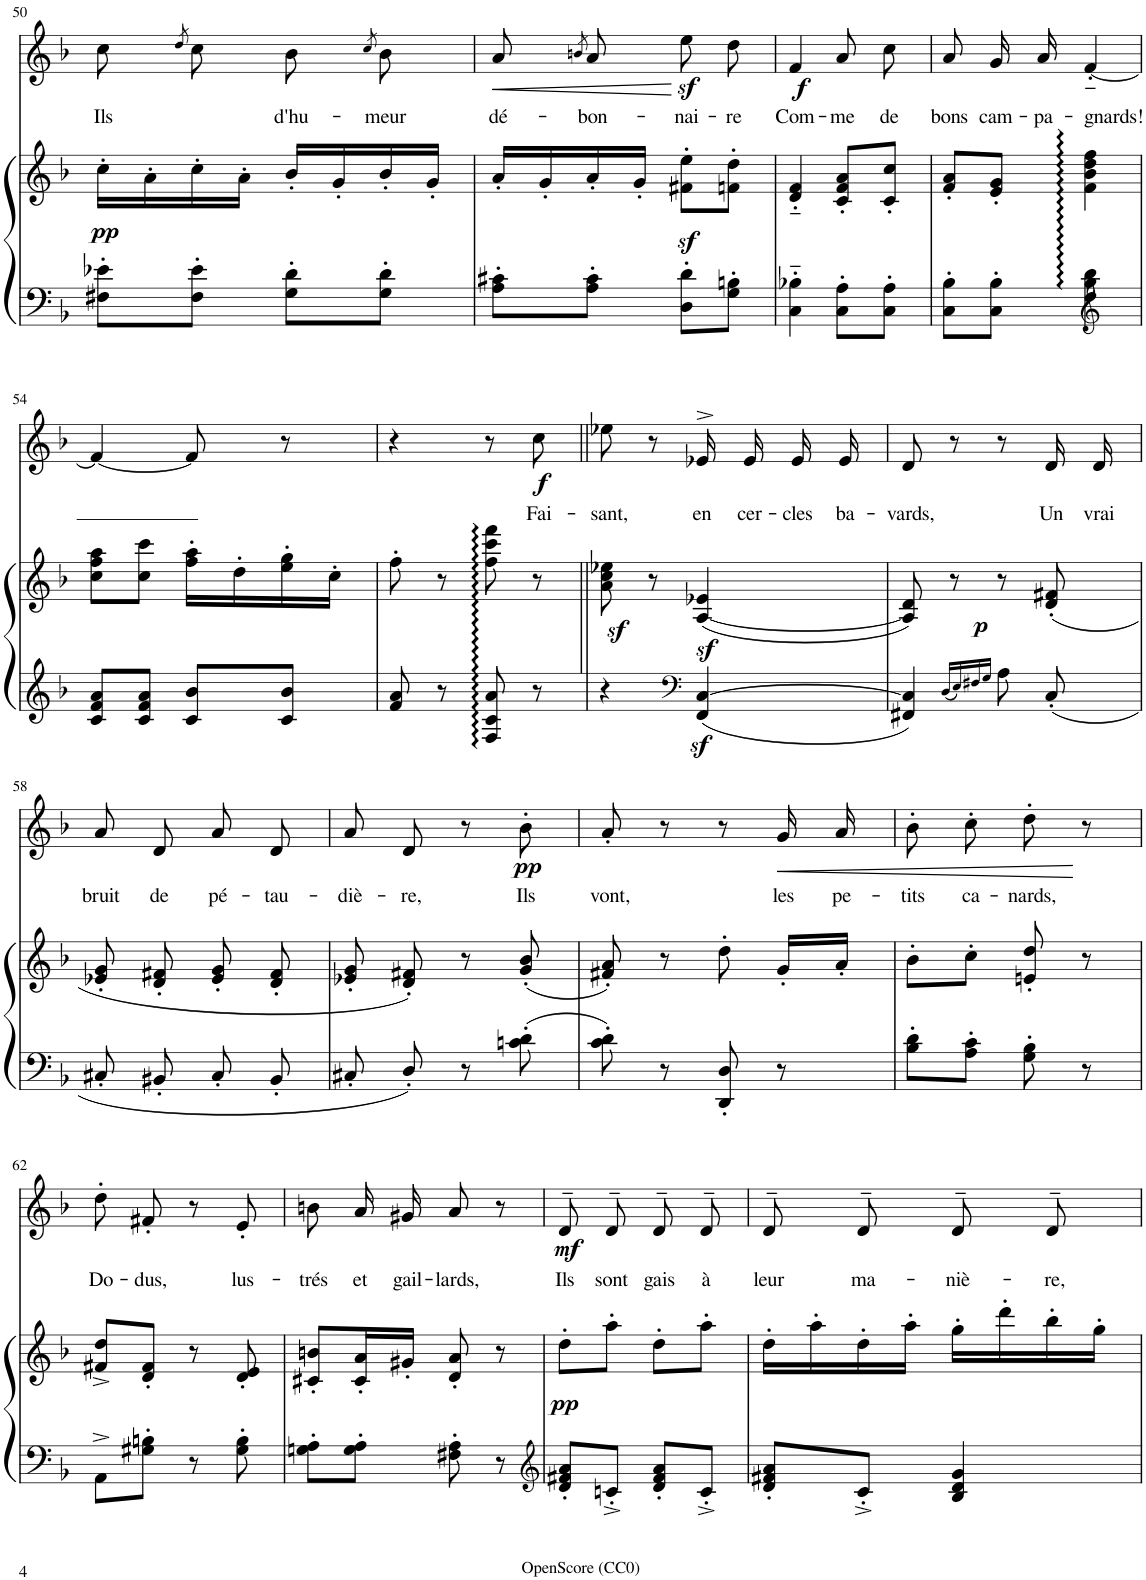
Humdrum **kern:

**kern	**kern	**dynam	**kern	**text	**dynam
*part2	*part2	*part2	*part1	*part1	*part1
*staff3	*staff2	*staff2/3	*staff1	*staff1	*staff1
*I"Piano	*	*	*I"Voice	*	*
*I'Pno	*	*	*	*	*
!!LO:PB:g=z
*clefF4	*clefG2	*	*clefG2	*	*
*k[b-]	*k[b-]	*	*k[b-]	*	*
*M2/4	*M2/4	*	*M2/4	*	*
=50	=50	=50	=50	=50	=50
!	!	!LO:DY:b	!	!LO:LY:b	!
8F#X\' 8e-X\'L	16cc'\LL	pp	8cc\L	Ils	.
.	16a'\	.	.	.	.
.	.	.	8qdd\	.	.
8F#\' 8e-\'J	16cc'\	.	8cc\J	.	.
.	16a'\JJ	.	.	.	.
!	!	!	!	!LO:LY:b	!
8G\' 8d\'L	16b-'/LL	.	8b-\L	d'hu-	.
.	16g'/	.	.	.	.
.	.	.	8qcc\	.	.
!	!	!	!	!LO:LY:b	!
8G\' 8d\'J	16b-'/	.	8b-\J	-meur	.
.	16g'/JJ	.	.	.	.
=51	=51	=51	=51	=51	=51
!	!	!	!	!LO:LY:b	!LO:HP:b
8A\' 8c#X\'L	16a'/LL	.	8a/L	dé-	<
.	16g'/	.	.	.	.
.	.	.	8qbn/	.	.
!	!	!	!	!LO:LY:b	!
8A\' 8c#\'J	16a'/	.	8a/J	-bon-	.
.	16g'/JJ	.	.	.	.
!	!	!	!	!LO:LY:b	!
8D\' 8d\'L	8f#X\z<' 8ee\z<'L	.	8eez<\L	-nai-	[
!	!	!	!	!LO:LY:b	!
8G\' 8Bn\'J	8fn\' 8dd\'J	.	8dd\J	-re	.
=52	=52	=52	=52	=52	=52
!	!	!	!	!LO:LY:b	!LO:DY:b
4C\'~ 4B-X\'~	4d/'~ 4f/'~	.	4f/	Com-	f
!	!	!	!	!LO:LY:b	!
8C\' 8A\'L	8c/' 8f/' 8a/'L	.	8a\L	-me	.
!	!	!	!	!LO:LY:b	!
8C\' 8A\'J	8c/' 8cc/'J	.	8cc\J	de	.
=53	=53	=53	=53	=53	=53
!	!	!	!	!LO:LY:b	!
8C\' 8B-\'L	8f/' 8a/'L	.	8a/L	bons	.
!	!	!	!	!LO:LY:b	!
8C\' 8B-\'J	8e/' 8g/'J	.	16g/L	cam-	.
!	!	!	!	!LO:LY:b	!
.	.	.	16a/JJ	-pa-	.
!	!	!	!	!LO:LY:b	!
4F\ 4B-\ 4d\	4f\ 4b-\ 4dd\ 4ff\	.	[4f'~/	-gnards!	.
!!LO:LB:g=z
=54	=54	=54	=54	=54	=54
*clefG2	*	*	*	*	*
8c/ 8f/ 8a/L	8cc\ 8ff\ 8aa\L	.	4f/_	.	.
8c/ 8f/ 8a/J	8cc\ 8ccc\J	.	.	.	.
8c/ 8b-/L	16ff\' 16aa\'LL	.	8f/]	.	.
.	16dd'\	.	.	.	.
8c/ 8b-/J	16ee\' 16gg\'	.	8r	.	.
.	16cc'\JJ	.	.	.	.
=55	=55	=55	=55	=55	=55
8f/ 8a/	8ff'\	.	4r	.	.
8r	8r	.	.	.	.
8F/ 8c/ 8a/	8ff\ 8ccc\ 8fff\	.	8r	.	.
!	!	!	!	!LO:LY:b	!LO:DY:b
8r	8r	.	8cc\	Fai-	f
=56||	=56||	=56||	=56||	=56||	=56||
!	!	!	!	!LO:LY:b	!
4r	8a\z< 8cc\z< 8ee-X\z<	.	8ee-X\	-sant,	.
.	8r	.	8r	.	.
*clefF4	*	*	*	*	*
!	!	!	!	!LO:LY:b	!
4FF/z< [4C/z<	([4A/z< 4e-X/z<	.	16e-X^>/LL	en	.
!	!	!	!	!LO:LY:b	!
.	.	.	16e-/J	cer-	.
!	!	!	!	!LO:LY:b	!
.	.	.	16e-/L	-cles	.
!	!	!	!	!LO:LY:b	!
.	.	.	16e-/JJ	ba-	.
=57	=57	=57	=57	=57	=57
!	!	!	!	!LO:LY:b	!
4FF#X/ 4C/]	8A/] 8d/)	.	8d/	-vards,	.
!	!	!LO:DY:b	!	!	!
.	8r	p	8r	.	.
16qD/LL	.	.	.	.	.
16qE/	.	.	.	.	.
16qF#X/	.	.	.	.	.
16qG/JJ	.	.	.	.	.
8A\	8r	.	8r	.	.
!	!	!	!	!LO:LY:b	!
8C'/	(8d/' 8f#X/'	.	16d/LL	Un	.
!	!	!	!	!LO:LY:b	!
.	.	.	16d/JJ	vrai	.
!!LO:LB:g=z
=58	=58	=58	=58	=58	=58
!	!	!	!	!LO:LY:b	!
8C#X'/	8e-X/' 8g/'	.	8a/L	bruit	.
!	!	!	!	!LO:LY:b	!
8BB#X'/	8d/' 8f#X/'	.	8d/J	de	.
!	!	!	!	!LO:LY:b	!
8C#'/	8e-/' 8g/'	.	8a/L	pé-	.
!	!	!	!	!LO:LY:b	!
8BB#'/	8d/' 8f#/'	.	8d/J	-tau-	.
=59	=59	=59	=59	=59	=59
!	!	!	!	!LO:LY:b	!
8C#X'/	8e-X/' 8g/'	.	8a/L	-diè-	.
!	!	!	!	!LO:LY:b	!
8D'/	8d/' 8f#X/')	.	8d/J	-re,	.
8r	8r	.	8r	.	.
!	!	!	!	!LO:LY:b	!LO:DY:b
8cn\' 8d\'	(8g/' 8b-/'	.	8b-'\	Ils	pp
=60	=60	=60	=60	=60	=60
!	!	!	!	!LO:LY:b	!
8c\' 8d\'	8f#X/' 8a/')	.	8a'/	vont,	.
8r	8r	.	8r	.	.
8DD/' 8D/'	8dd'\	.	8r	.	.
!	!	!	!	!LO:LY:b	!LO:HP:b
8r	16g'/LL	.	16g/LL	les	<
!	!	!	!	!LO:LY:b	!
.	16a'/JJ	.	16a/JJ	pe-	.
=61	=61	=61	=61	=61	=61
!	!	!	!	!LO:LY:b	!
8B-\' 8d\'L	8b-'\L	.	8b-'\L	-tits	.
!	!	!	!	!LO:LY:b	!
8A\' 8c\'J	8cc'\J	.	8cc'\J	ca-	.
!	!	!	!	!LO:LY:b	!
8G\' 8B-\'	8en/' 8dd/'	.	8dd'\	-nards,	.
8r	8r	.	8r	.	[
!!LO:LB:g=z
=62	=62	=62	=62	=62	=62
!	!	!	!	!LO:LY:b	!
8AA^\L	8f#X/^ 8dd/^L	.	8dd'/L	Do-	.
!	!	!	!	!LO:LY:b	!
8G#X\' 8Bn\'J	8d/' 8f#/'J	.	8f#X'/J	-dus,	.
8r	8r	.	8r	.	.
!	!	!	!	!LO:LY:b	!
8G#\' 8B\'	8d/' 8e/'	.	8e'/	lus-	.
=63	=63	=63	=63	=63	=63
!	!	!	!	!LO:LY:b	!
8Gn\' 8A\'L	8c#X/' 8bn/'L	.	8bn/L	-trés	.
!	!	!	!	!LO:LY:b	!
8G\' 8A\'J	16c#/' 16a/'L	.	16a/L	et	.
!	!	!	!	!LO:LY:b	!
.	16g#X'/JJ	.	16g#X/JJ	gail-	.
!	!	!	!	!LO:LY:b	!
8F#X\' 8A\'	8d/' 8a/'	.	8a/	-lards,	.
8r	8r	.	8r	.	.
=64	=64	=64	=64	=64	=64
*clefG2	*	*	*	*	*
!	!	!LO:DY:b	!	!LO:LY:b	!LO:DY:b
8d/' 8f#X/' 8a/'L	8dd'\L	pp	8d~>/L	Ils	mf
!	!	!	!	!LO:LY:b	!
8cn'^/J	8aa'\J	.	8d~>/J	sont	.
!	!	!	!	!LO:LY:b	!
8d/' 8f#/' 8a/'L	8dd'\L	.	8d~>/L	gais	.
!	!	!	!	!LO:LY:b	!
8c'^/J	8aa'\J	.	8d~>/J	à	.
=65	=65	=65	=65	=65	=65
!	!	!	!	!LO:LY:b	!
8d/' 8f#X/' 8a/'L	16dd'\LL	.	8d~>/L	leur	.
.	16aa'\	.	.	.	.
!	!	!	!	!LO:LY:b	!
8c'^/J	16dd'\	.	8d~>/J	ma-	.
.	16aa'\JJ	.	.	.	.
!	!	!	!	!LO:LY:b	!
4B-/ 4d/ 4g/	16gg'\LL	.	8d~>/L	-niè-	.
.	16ddd'\	.	.	.	.
!	!	!	!	!LO:LY:b	!
.	16bb-'\	.	8d~>/J	-re,	.
.	16gg'\JJ	.	.	.	.
=	=	=	=	=	=
*-	*-	*-	*-	*-	*-
